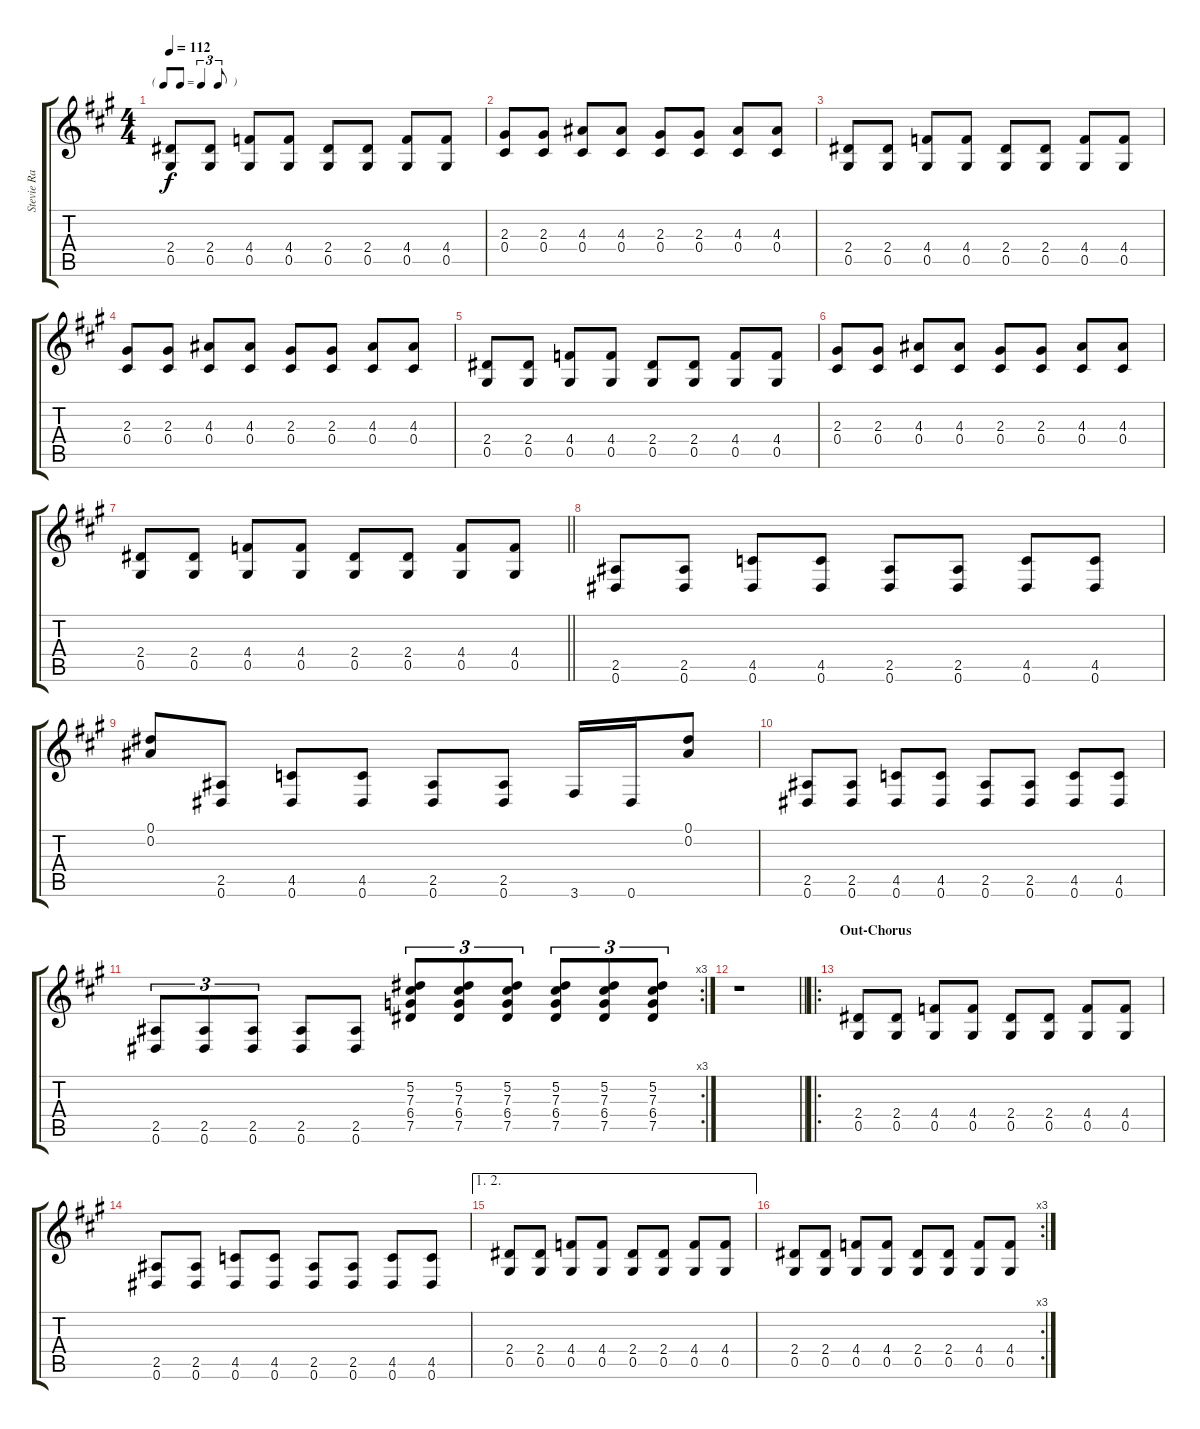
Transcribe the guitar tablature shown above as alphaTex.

\track (" Stevie Ray Vaughan (Guitar)" " Stevie Ra") {instrument overdrivenguitar}
\staff {score tabs}
\tuning (Eb4 Bb3 Gb3 Db3 Ab2 Eb2) {hide}
\ts (4 4)
\tf triplet8th
\tempo 112
\clef g2
\ks a
(2.4 0.5).8{dy f} (2.4 0.5).8 (4.4 0.5).8 (4.4 0.5).8 (2.4 0.5).8 (2.4 0.5).8 (4.4 0.5).8 (4.4 0.5).8 |
(2.3 0.4).8 (2.3 0.4).8 (4.3 0.4).8 (4.3 0.4).8 (2.3 0.4).8 (2.3 0.4).8 (4.3 0.4).8 (4.3 0.4).8 |
(2.4 0.5).8 (2.4 0.5).8 (4.4 0.5).8 (4.4 0.5).8 (2.4 0.5).8 (2.4 0.5).8 (4.4 0.5).8 (4.4 0.5).8 |
(2.3 0.4).8 (2.3 0.4).8 (4.3 0.4).8 (4.3 0.4).8 (2.3 0.4).8 (2.3 0.4).8 (4.3 0.4).8 (4.3 0.4).8 |
(2.4 0.5).8 (2.4 0.5).8 (4.4 0.5).8 (4.4 0.5).8 (2.4 0.5).8 (2.4 0.5).8 (4.4 0.5).8 (4.4 0.5).8 |
(2.3 0.4).8 (2.3 0.4).8 (4.3 0.4).8 (4.3 0.4).8 (2.3 0.4).8 (2.3 0.4).8 (4.3 0.4).8 (4.3 0.4).8 |
\barLineRight lightlight
(2.4 0.5).8 (2.4 0.5).8 (4.4 0.5).8 (4.4 0.5).8 (2.4 0.5).8 (2.4 0.5).8 (4.4 0.5).8 (4.4 0.5).8 |
(2.5 0.6).8 (2.5 0.6).8 (4.5 0.6).8 (4.5 0.6).8 (2.5 0.6).8 (2.5 0.6).8 (4.5 0.6).8 (4.5 0.6).8 |
(0.1 0.2).8 (2.5 0.6).8 (4.5 0.6).8 (4.5 0.6).8 (2.5 0.6).8 (2.5 0.6).8 3.6.16 0.6.16 (0.1 0.2).8 |
(2.5 0.6).8 (2.5 0.6).8 (4.5 0.6).8 (4.5 0.6).8 (2.5 0.6).8 (2.5 0.6).8 (4.5 0.6).8 (4.5 0.6).8 |
\rc 3
(2.5 0.6).8{tu (3 2)} (2.5 0.6).8{tu (3 2)} (2.5 0.6).8{tu (3 2)} (2.5 0.6).8 (2.5 0.6).8 (5.2 7.3 6.4 7.5).8{tu (3 2)} (5.2 7.3 6.4 7.5).8{tu (3 2)} (5.2 7.3 6.4 7.5).8{tu (3 2)} (5.2 7.3 6.4 7.5).8{tu (3 2)} (5.2 7.3 6.4 7.5).8{tu (3 2)} (5.2 7.3 6.4 7.5).8{tu (3 2)} |
\barLineRight lightlight
r.1 |
\ro
\section ("" "Out-Chorus")
(2.4 0.5).8 (2.4 0.5).8 (4.4 0.5).8 (4.4 0.5).8 (2.4 0.5).8 (2.4 0.5).8 (4.4 0.5).8 (4.4 0.5).8 |
(2.5 0.6).8 (2.5 0.6).8 (4.5 0.6).8 (4.5 0.6).8 (2.5 0.6).8 (2.5 0.6).8 (4.5 0.6).8 (4.5 0.6).8 |
\ae (1 2)
(2.4 0.5).8 (2.4 0.5).8 (4.4 0.5).8 (4.4 0.5).8 (2.4 0.5).8 (2.4 0.5).8 (4.4 0.5).8 (4.4 0.5).8 |
\rc 3
(2.4 0.5).8 (2.4 0.5).8 (4.4 0.5).8 (4.4 0.5).8 (2.4 0.5).8 (2.4 0.5).8 (4.4 0.5).8 (4.4 0.5).8
